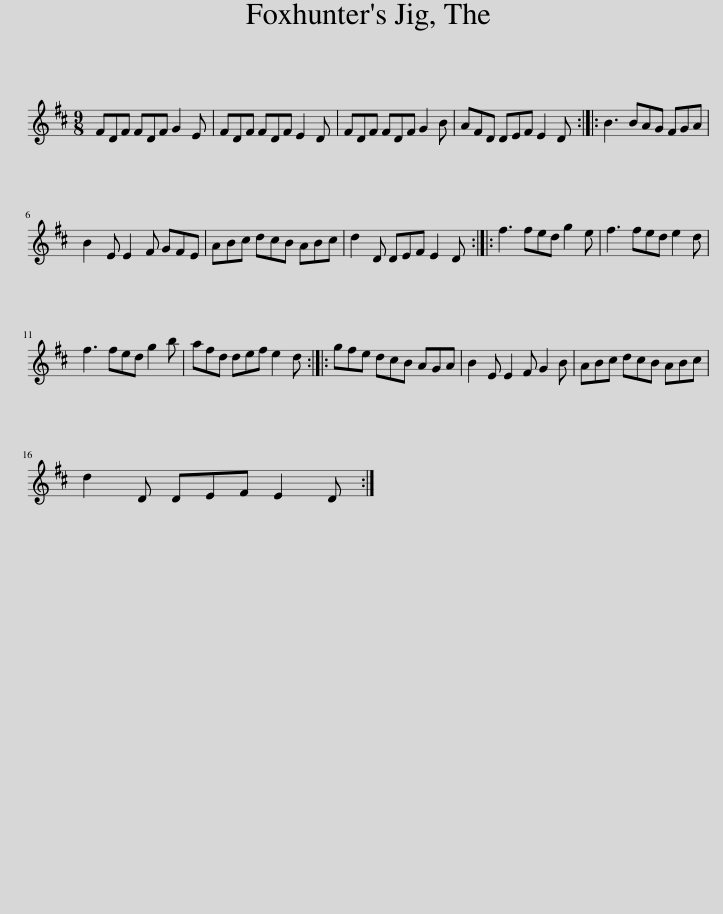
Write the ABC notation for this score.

X:1
L:1/8
M:9/8
I:linebreak $
K:D
V:1 treble
V:1
 FDF FDF G2 E | FDF FDF E2 D | FDF FDF G2 B | AFD DEF E2 D :: B3 BAG FGA |$ %5
 B2 E E2 F GFE | ABc dcB ABc | d2 D DEF E2 D :: f3 fed g2 e | f3 fed e2 d |$ %10
 f3 fed g2 b | afd def e2 d :: gfe dcB AGA | B2 E E2 F G2 B | ABc dcB ABc |$ %15
 d2 D DEF E2 D :| %16
